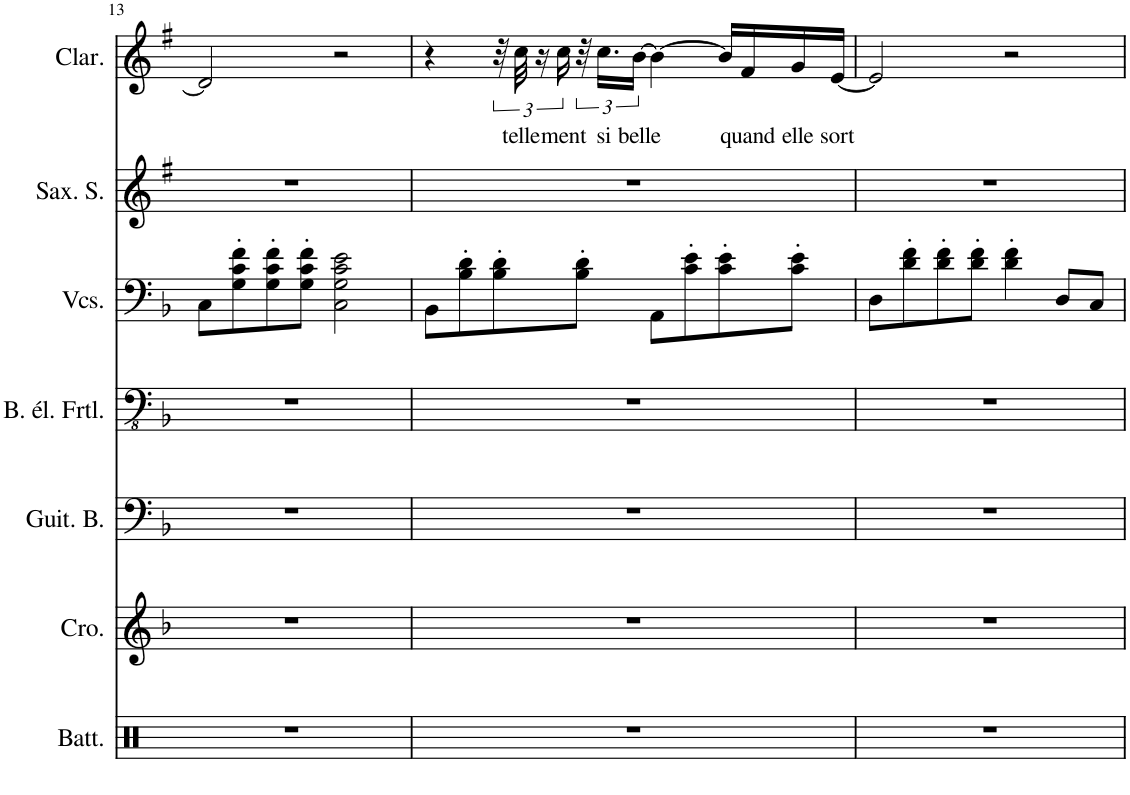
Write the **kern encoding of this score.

**kern	**kern	**kern	**kern	**kern	**kern	**kern	**text
*part7	*part6	*part5	*part4	*part3	*part2	*part1	*part1
*staff7	*staff6	*staff5	*staff4	*staff3	*staff2	*staff1	*staff1
*I"Batterie	*I"Crotales	*I"Guitare Basse	*I"Basse électrique fretless	*I"Violoncelles	*I"Saxophone Soprano	*I"Clarinette	*
*I'Batt.	*I'Cro.	*I'Guit. B.	*I'B. él. Frtl.	*I'Vcs.	*I'Sax. S.	*I'Clar.	*
!!LO:PB:g=z
*clefX	*clefG2	*clefF4	*clefFv4	*clefF4	*clefG2	*clefG2	*
*	*Trd-14c-24	*Trd7c12	*	*	*Trd1c2	*Trd1c2	*
*k[]	*k[b-]	*k[b-]	*k[b-]	*k[b-]	*k[f#]	*k[f#]	*
*M4/4	*M4/4	*M4/4	*M4/4	*M4/4	*M4/4	*M4/4	*
=13	=13	=13	=13	=13	=13	=13	=13
1r	1r	1r	1r	8C\L	1r	2d/]	.
.	.	.	.	8G\' 8c\' 8f\'	.	.	.
.	.	.	.	8G\' 8c\' 8f\'	.	.	.
.	.	.	.	8G\' 8c\' 8f\'J	.	.	.
.	.	.	.	2C\ 2G\ 2c\ 2e\	.	2r	.
=14	=14	=14	=14	=14	=14	=14	=14
1r	1r	1r	1r	8BB-\L	1r	4r	.
.	.	.	.	8B-\' 8d\'	.	.	.
.	.	.	.	8B-\' 8d\'	.	48r	.
!	!	!	!	!	!	!	!LO:LY:b
.	.	.	.	.	.	48cc\	telle
.	.	.	.	.	.	24r	.
!	!	!	!	!	!	!	!LO:LY:b
.	.	.	.	.	.	24cc\	ment
.	.	.	.	8B-\' 8d\'J	.	48r	.
!	!	!	!	!	!	!	!LO:LY:b
.	.	.	.	.	.	24.cc\LL	si
!	!	!	!	!	!	!	!LO:LY:b
.	.	.	.	.	.	[24b\JJ	belle
.	.	.	.	8AA\L	.	4b\_	.
.	.	.	.	8c\' 8e\'	.	.	.
.	.	.	.	8c\' 8e\'	.	16b/LL]	.
!	!	!	!	!	!	!	!LO:LY:b
.	.	.	.	.	.	16f#/	quand
!	!	!	!	!	!	!	!LO:LY:b
.	.	.	.	8c\' 8e\'J	.	16g/	elle
!	!	!	!	!	!	!	!LO:LY:b
.	.	.	.	.	.	[16e/JJ	sort
=15	=15	=15	=15	=15	=15	=15	=15
1r	1r	1r	1r	8D\L	1r	2e/]	.
.	.	.	.	8d\' 8f\'	.	.	.
.	.	.	.	8d\' 8f\'	.	.	.
.	.	.	.	8d\' 8f\'J	.	.	.
.	.	.	.	4d\' 4f\'	.	2r	.
.	.	.	.	8D/L	.	.	.
.	.	.	.	8C/J	.	.	.
=	=	=	=	=	=	=	=
*-	*-	*-	*-	*-	*-	*-	*-
